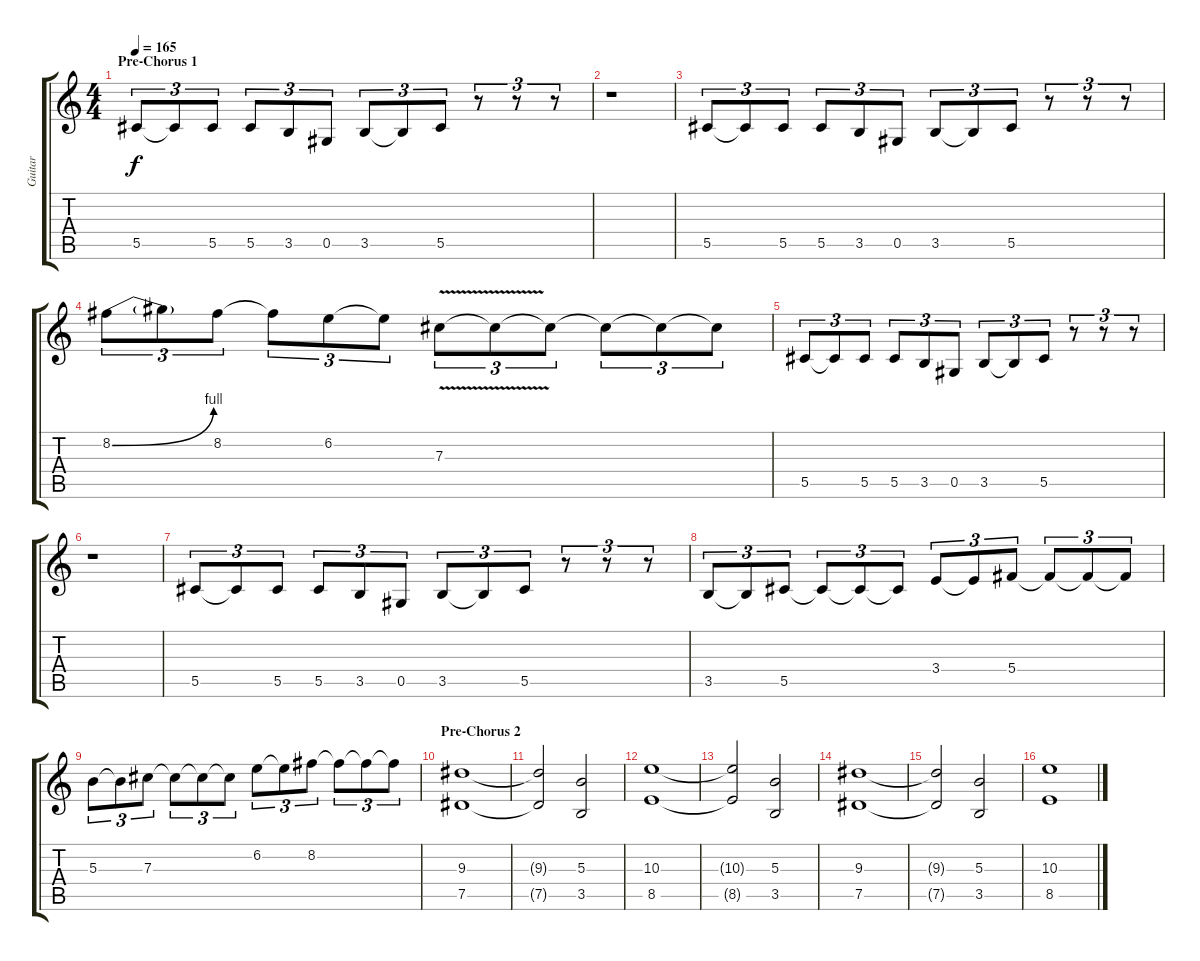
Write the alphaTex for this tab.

\track ("Guitar" "Guitar") {instrument distortionguitar}
\staff {score tabs}
\tuning (Eb4 Bb3 Gb3 Db3 Ab2 Db2) {hide}
\ts (4 4)
\section ("" "Pre-Chorus 1")
\tempo 165
\clef g2
\ks c
5.5.8{tu (3 2) dy f} 5.5{t}.8{tu (3 2)} 5.5.8{tu (3 2)} 5.5.8{tu (3 2)} 3.5.8{tu (3 2)} 0.5.8{tu (3 2)} 3.5.8{tu (3 2)} 3.5{t}.8{tu (3 2)} 5.5.8{tu (3 2)} r.8{tu (3 2)} r.8{tu (3 2)} r.8{tu (3 2)} |
r.1 |
5.5.8{tu (3 2)} 5.5{t}.8{tu (3 2)} 5.5.8{tu (3 2)} 5.5.8{tu (3 2)} 3.5.8{tu (3 2)} 0.5.8{tu (3 2)} 3.5.8{tu (3 2)} 3.5{t}.8{tu (3 2)} 5.5.8{tu (3 2)} r.8{tu (3 2)} r.8{tu (3 2)} r.8{tu (3 2)} |
8.2{be (bend 0 0 60 4)}.8{tu (3 2)} 8.2{t}.8{tu (3 2)} 8.2.8{tu (3 2)} 8.2{t}.8{tu (3 2)} 6.2.8{tu (3 2)} 6.2{t}.8{tu (3 2)} 7.3{v}.8{tu (3 2)} 7.3{t}.8{tu (3 2)} 7.3{t}.8{tu (3 2)} 7.3{t}.8{tu (3 2)} 7.3{t}.8{tu (3 2)} 7.3{t}.8{tu (3 2)} |
5.5.8{tu (3 2)} 5.5{t}.8{tu (3 2)} 5.5.8{tu (3 2)} 5.5.8{tu (3 2)} 3.5.8{tu (3 2)} 0.5.8{tu (3 2)} 3.5.8{tu (3 2)} 3.5{t}.8{tu (3 2)} 5.5.8{tu (3 2)} r.8{tu (3 2)} r.8{tu (3 2)} r.8{tu (3 2)} |
r.1 |
5.5.8{tu (3 2)} 5.5{t}.8{tu (3 2)} 5.5.8{tu (3 2)} 5.5.8{tu (3 2)} 3.5.8{tu (3 2)} 0.5.8{tu (3 2)} 3.5.8{tu (3 2)} 3.5{t}.8{tu (3 2)} 5.5.8{tu (3 2)} r.8{tu (3 2)} r.8{tu (3 2)} r.8{tu (3 2)} |
3.5.8{tu (3 2)} 3.5{t}.8{tu (3 2)} 5.5.8{tu (3 2)} 5.5{t}.8{tu (3 2)} 5.5{t}.8{tu (3 2)} 5.5{t}.8{tu (3 2)} 3.4.8{tu (3 2)} 3.4{t}.8{tu (3 2)} 5.4.8{tu (3 2)} 5.4{t}.8{tu (3 2)} 5.4{t}.8{tu (3 2)} 5.4{t}.8{tu (3 2)} |
5.3.8{tu (3 2)} 5.3{t}.8{tu (3 2)} 7.3.8{tu (3 2)} 7.3{t}.8{tu (3 2)} 7.3{t}.8{tu (3 2)} 7.3{t}.8{tu (3 2)} 6.2.8{tu (3 2)} 6.2{t}.8{tu (3 2)} 8.2.8{tu (3 2)} 8.2{t}.8{tu (3 2)} 8.2{t}.8{tu (3 2)} 8.2{t}.8{tu (3 2)} |
\section ("" "Pre-Chorus 2")
(9.3 7.5).1 |
(9.3{t} 7.5{t}).2 (5.3 3.5).2 |
(10.3 8.5).1 |
(10.3{t} 8.5{t}).2 (5.3 3.5).2 |
(9.3 7.5).1 |
(9.3{t} 7.5{t}).2 (5.3 3.5).2 |
(10.3 8.5).1
